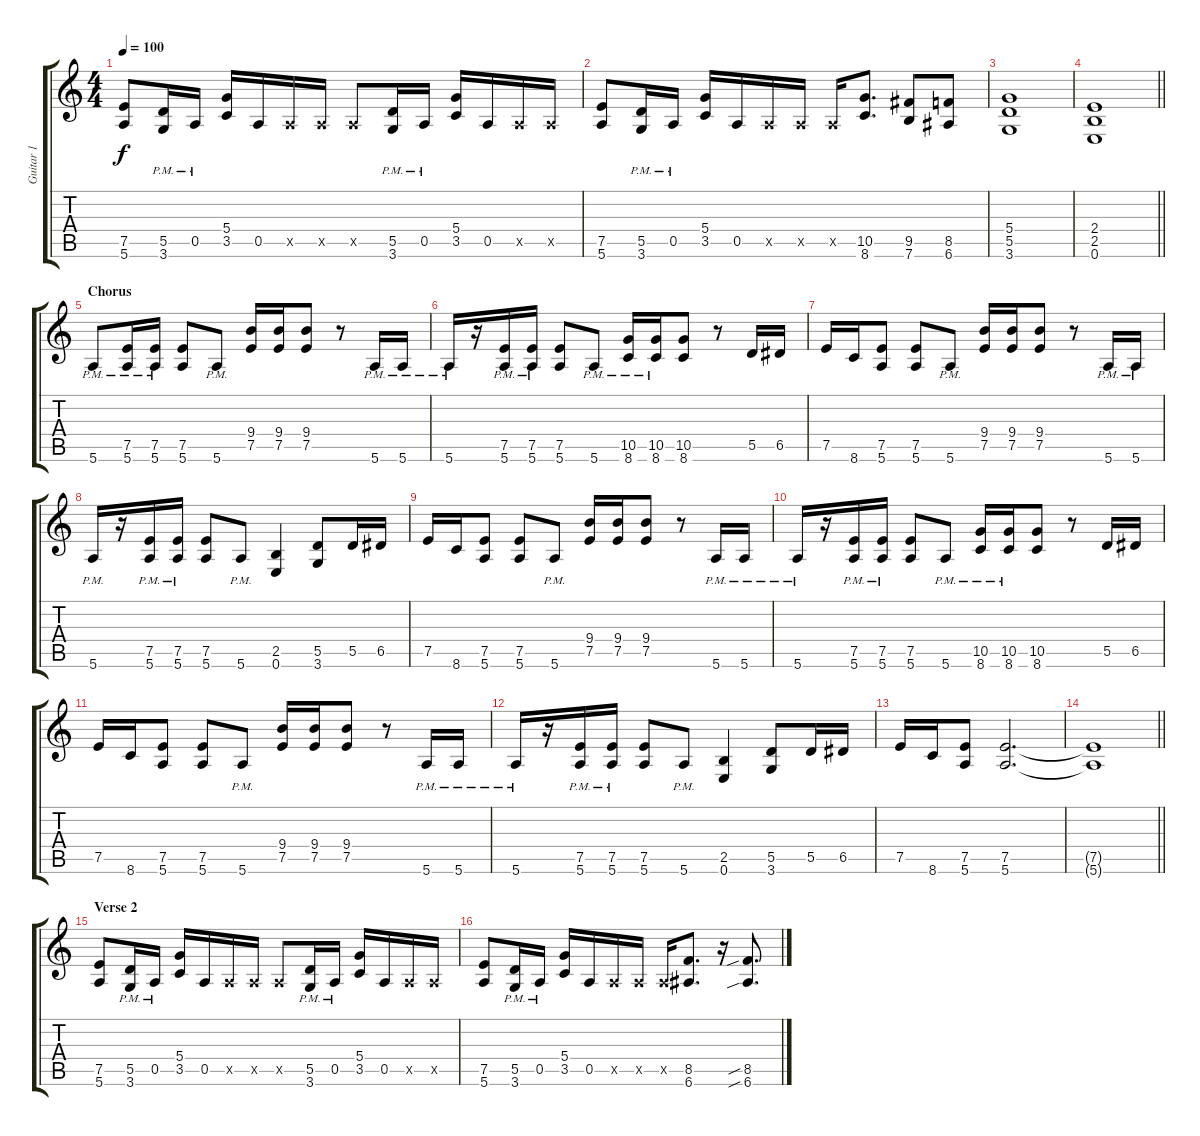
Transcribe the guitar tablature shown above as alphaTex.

\track ("Guitar 1" "Guitar 1") {instrument distortionguitar}
\staff {score tabs}
\tuning (E4 B3 G3 D3 A2 E2) {hide}
\ts (4 4)
\tempo 100
\clef g2
\ks c
(7.5 5.6).8{dy f} (5.5 3.6{pm}).16 0.5{pm}.16 (5.4 3.5).16 0.5.16 0.5{x}.16 0.5{x}.16 0.5{x}.8 (5.5 3.6{pm}).16 0.5{pm}.16 (5.4 3.5).16 0.5.16 0.5{x}.16 0.5{x}.16 |
(7.5 5.6).8 (5.5 3.6{pm}).16 0.5{pm}.16 (5.4 3.5).16 0.5.16 0.5{x}.16 0.5{x}.16 0.5{x}.16 (10.5 8.6).8{d} (9.5 7.6).8 (8.5 6.6).8 |
(5.4 5.5 3.6).1 |
\barLineRight lightlight
(2.4 2.5 0.6).1 |
\section ("" "Chorus")
5.6{pm}.8 (7.5{pm} 5.6{pm}).16 (7.5{pm} 5.6{pm}).16 (7.5 5.6).8 5.6{pm}.8 (9.4 7.5).16 (9.4 7.5).16 (9.4 7.5).8 r.8 5.6{pm}.16 5.6{pm}.16 |
5.6{pm}.16 r.16 (7.5 5.6{pm}).16 (7.5 5.6{pm}).16 (7.5 5.6).8 5.6{pm}.8 (10.5 8.6{pm}).16 (10.5 8.6{pm}).16 (10.5 8.6).8 r.8 5.5.16 6.5.16 |
7.5.16 8.6.16 (7.5 5.6).8 (7.5 5.6).8 5.6{pm}.8 (9.4 7.5).16 (9.4 7.5).16 (9.4 7.5).8 r.8 5.6{pm}.16 5.6{pm}.16 |
5.6{pm}.16 r.16 (7.5 5.6{pm}).16 (7.5 5.6{pm}).16 (7.5 5.6).8 5.6{pm}.8 (2.5 0.6).4 (5.5 3.6).8 5.5.16 6.5.16 |
7.5.16 8.6.16 (7.5 5.6).8 (7.5 5.6).8 5.6{pm}.8 (9.4 7.5).16 (9.4 7.5).16 (9.4 7.5).8 r.8 5.6{pm}.16 5.6{pm}.16 |
5.6{pm}.16 r.16 (7.5 5.6{pm}).16 (7.5 5.6{pm}).16 (7.5 5.6).8 5.6{pm}.8 (10.5 8.6{pm}).16 (10.5 8.6{pm}).16 (10.5 8.6).8 r.8 5.5.16 6.5.16 |
7.5.16 8.6.16 (7.5 5.6).8 (7.5 5.6).8 5.6{pm}.8 (9.4 7.5).16 (9.4 7.5).16 (9.4 7.5).8 r.8 5.6{pm}.16 5.6{pm}.16 |
5.6{pm}.16 r.16 (7.5 5.6{pm}).16 (7.5 5.6{pm}).16 (7.5 5.6).8 5.6{pm}.8 (2.5 0.6).4 (5.5 3.6).8 5.5.16 6.5.16 |
7.5.16 8.6.16 (7.5 5.6).8 (7.5 5.6).2{d} |
\barLineRight lightlight
(7.5{t} 5.6{t}).1 |
\section ("" "Verse 2")
(7.5 5.6).8 (5.5 3.6{pm}).16 0.5{pm}.16 (5.4 3.5).16 0.5.16 0.5{x}.16 0.5{x}.16 0.5{x}.8 (5.5 3.6{pm}).16 0.5{pm}.16 (5.4 3.5).16 0.5.16 0.5{x}.16 0.5{x}.16 |
(7.5 5.6).8 (5.5 3.6{pm}).16 0.5{pm}.16 (5.4 3.5).16 0.5.16 0.5{x}.16 0.5{x}.16 0.5{x}.16 (8.5 6.6).8{d} r.16 (8.5{sib} 6.6{sib}).8{d}
